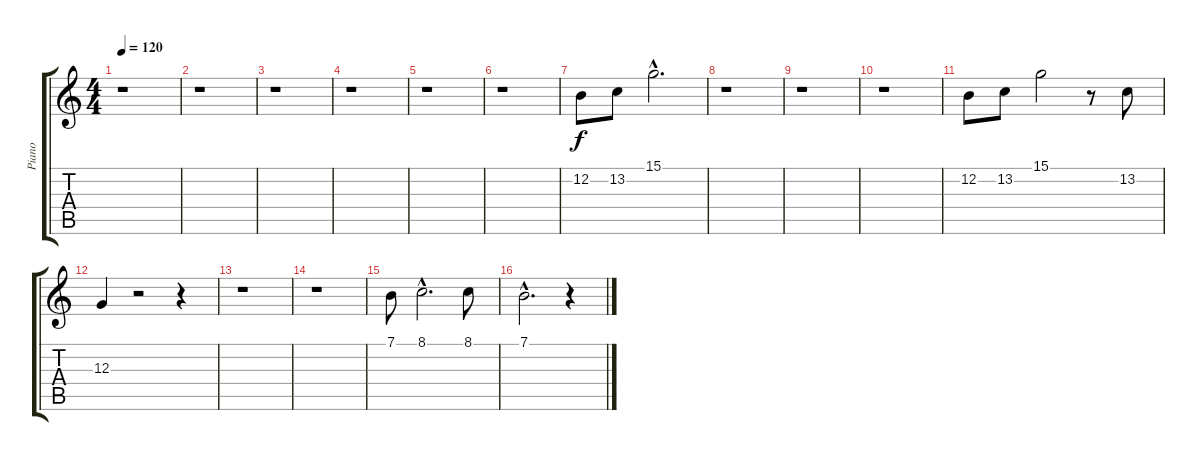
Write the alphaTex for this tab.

\track ("Piano" "Piano") {instrument acousticgrandpiano}
\staff {score tabs}
\tuning (E4 B3 G3 D3 A2 E2) {hide}
\ts (4 4)
\tempo 120
\clef g2
\ks c
r.1{dy f} |
r.1 |
r.1 |
r.1 |
r.1 |
r.1 |
12.2.8 13.2.8 15.1{hac}.2{d} |
r.1 |
r.1 |
r.1 |
12.2.8 13.2.8 15.1.2 r.8 13.2.8 |
12.3.4 r.2 r.4 |
r.1 |
r.1 |
7.1.8 8.1{hac}.2{d} 8.1.8 |
7.1{hac}.2{d} r.4
